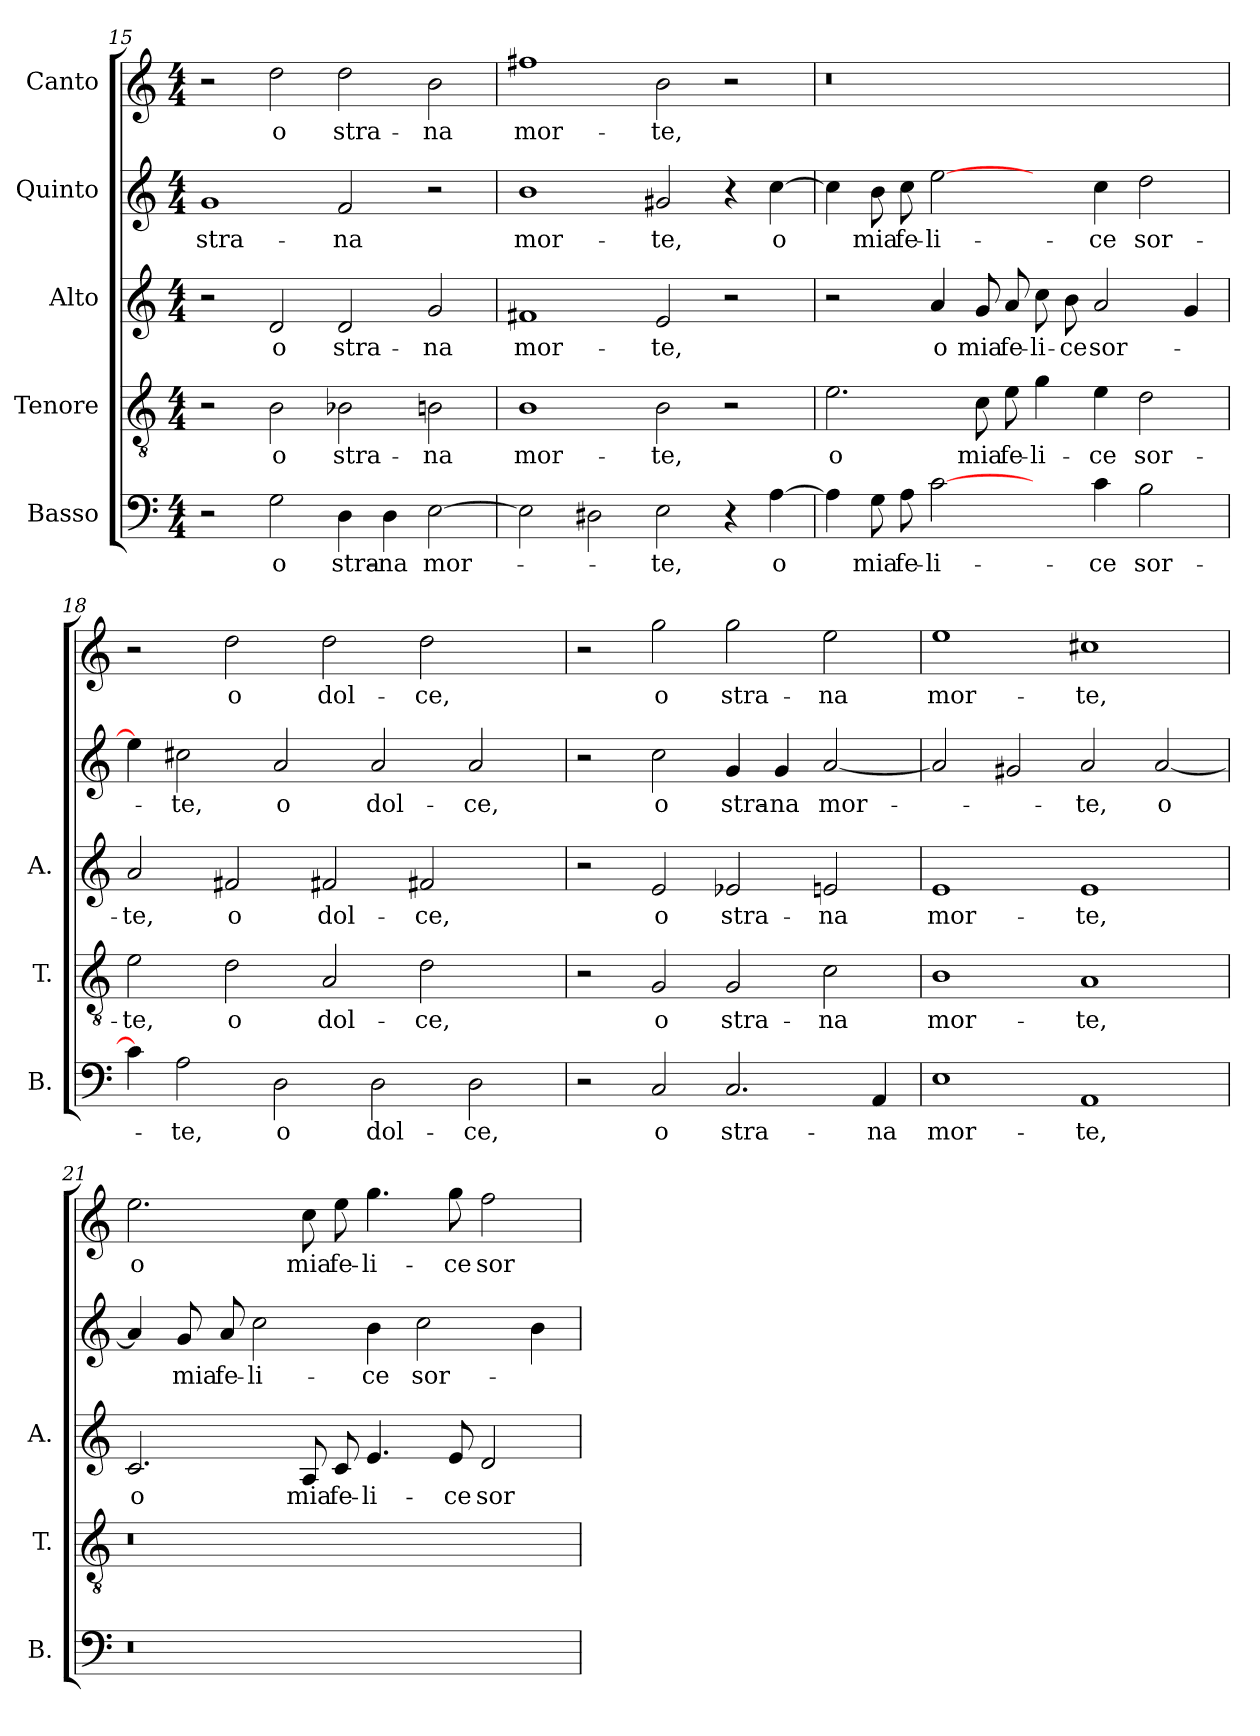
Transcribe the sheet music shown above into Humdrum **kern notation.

**kern	**text	**kern	**text	**kern	**text	**kern	**text	**kern	**text
*part5	*part5	*part4	*part4	*part3	*part3	*part2	*part2	*part1	*part1
*staff5	*staff5	*staff4	*staff4	*staff3	*staff3	*staff2	*staff2	*staff1	*staff1
*I"Basso	*	*I"Tenore	*	*I"Alto	*	*I"Quinto	*	*I"Canto	*
*I'B.	*	*I'T.	*	*I'A.	*	*	*	*	*
*clefF4	*	*clefGv2	*	*clefG2	*	*clefG2	*	*clefG2	*
*k[]	*	*k[]	*	*k[]	*	*k[]	*	*k[]	*
*C:	*	*C:	*	*C:	*	*C:	*	*C:	*
*M4/4	*	*M4/4	*	*M4/4	*	*M4/4	*	*M4/4	*
=15	=15	=15	=15	=15	=15	=15	=15	=15	=15
2r	.	2r	.	2r	.	1g/	stra-	2r	.
2G\	o	2B\	o	2d/	o	.	.	2dd\	o
4D\	stra-	2B-X\	stra-	2d/	stra-	2f/	-na	2dd\	stra-
4D\	-na	.	.	.	.	.	.	.	.
[2E\	mor-	2Bn\	-na	2g/	-na	2r	.	2b\	-na
=16	=16	=16	=16	=16	=16	=16	=16	=16	=16
2E\]	.	1B\	mor-	1f#X/	mor-	1b\	mor-	1ff#X\	mor-
2D#X\	.	.	.	.	.	.	.	.	.
2E\	-te,	2B\	-te,	2e/	-te,	2g#X/	-te,	2b\	-te,
4r	.	2r	.	2r	.	4r	.	2r	.
[4A\	o	.	.	.	.	[4cc\	o	.	.
=17	=17	=17	=17	=17	=17	=17	=17	=17	=17
!	!	!	!	!	!	!	!	!LO:N:vis=0	!
4A\]	.	2.e\	o	2r	.	4cc\]	.	1r	.
8G\	mia	.	.	.	.	8b\	mia	.	.
8A\	fe-	.	.	.	.	8cc\	fe-	.	.
[2c\	-li-	.	.	4a/	o	[2ee\	-li-	.	.
.	.	8c\	mia	8g/	mia	.	.	.	.
.	.	8e\	fe-	8a/	fe-	.	.	.	.
4ryy	.	4g\	-li-	8cc\	-li-	4ryy	.	1ryy	.
.	.	.	.	8b\	-ce	.	.	.	.
4c\	-ce	4e\	-ce	2a/	sor-	4cc\	-ce	.	.
2B\	sor-	2d\	sor-	.	.	2dd\	sor-	.	.
.	.	.	.	4g/	.	.	.	.	.
=18	=18	=18	=18	=18	=18	=18	=18	=18	=18
4c\]	.	2e\	-te,	2a/	-te,	4ee\]	.	2r	.
2A\	-te,	.	.	.	.	2cc#X\	-te,	.	.
.	.	2d\	o	2f#X/	o	.	.	2dd\	o
2D\	o	.	.	.	.	2a/	o	.	.
.	.	2A/	dol-	2f#X/	dol-	.	.	2dd\	dol-
2D\	dol-	.	.	.	.	2a/	dol-	.	.
.	.	2d\	-ce,	2f#X/	-ce,	.	.	2dd\	-ce,
2D\	-ce,	.	.	.	.	2a/	-ce,	.	.
.	.	4ryy	.	4ryy	.	.	.	4ryy	.
=19	=19	=19	=19	=19	=19	=19	=19	=19	=19
2r	.	2r	.	2r	.	2r	.	2r	.
2C/	o	2G/	o	2e/	o	2cc\	o	2gg\	o
2.C/	stra-	2G/	stra-	2e-X/	stra-	4g/	stra-	2gg\	stra-
.	.	.	.	.	.	4g/	-na	.	.
.	.	2c\	-na	2en/	-na	[2a/	mor-	2ee\	-na
4AA/	-na	.	.	.	.	.	.	.	.
=20	=20	=20	=20	=20	=20	=20	=20	=20	=20
1E\	mor-	1B\	mor-	1e/	mor-	2a/]	.	1ee\	mor-
.	.	.	.	.	.	2g#X/	.	.	.
1AA/	-te,	1A/	-te,	1e/	-te,	2a/	-te,	1cc#X\	-te,
.	.	.	.	.	.	[2a/	o	.	.
=21	=21	=21	=21	=21	=21	=21	=21	=21	=21
!LO:N:vis=0	!	!LO:N:vis=0	!	!	!	!	!	!	!
1r	.	1r	.	2.c/	o	4a/]	.	2.ee\	o
.	.	.	.	.	.	8g/	mia	.	.
.	.	.	.	.	.	8a/	fe-	.	.
.	.	.	.	.	.	2cc\	-li-	.	.
.	.	.	.	8A/	mia	.	.	8cc\	mia
.	.	.	.	8c/	fe-	.	.	8ee\	fe-
1ryy	.	1ryy	.	4.e/	-li-	4b\	-ce	4.gg\	-li-
.	.	.	.	.	.	2cc\	sor-	.	.
.	.	.	.	8e/	-ce	.	.	8gg\	-ce
.	.	.	.	2d/	sor-	.	.	2ff\	sor-
.	.	.	.	.	.	4b\	.	.	.
=	=	=	=	=	=	=	=	=	=
*-	*-	*-	*-	*-	*-	*-	*-	*-	*-
